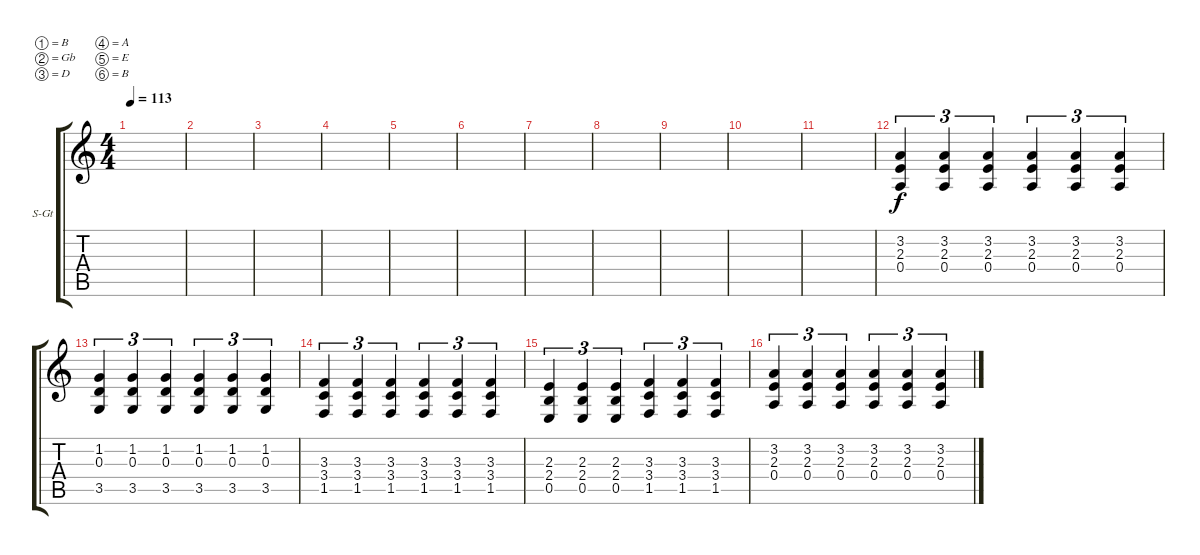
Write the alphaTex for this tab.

\defaultSystemsLayout 4
\bracketExtendMode groupsimilarinstruments
\firstSystemTrackNameOrientation horizontal
\otherSystemsTrackNameOrientation horizontal
\track ("Bridge B" "S-Gt") {instrument acousticguitarsteel}
\staff {score tabs}
\tuning (B3 Gb3 D3 A2 E2 B1)
\ts (4 4)
\tempo 113
\clef g2
\ks c
|
|
|
|
|
|
|
|
|
|
|
(0.4 2.3 3.2).4{tu (3 2)} (0.4 2.3 3.2).4{tu (3 2)} (0.4 2.3 3.2).4{tu (3 2)} (0.4 2.3 3.2).4{tu (3 2)} (0.4 2.3 3.2).4{tu (3 2)} (0.4 2.3 3.2).4{tu (3 2)} |
(3.5 0.3 1.2).4{tu (3 2)} (3.5 0.3 1.2).4{tu (3 2)} (3.5 0.3 1.2).4{tu (3 2)} (3.5 0.3 1.2).4{tu (3 2)} (3.5 0.3 1.2).4{tu (3 2)} (3.5 0.3 1.2).4{tu (3 2)} |
(1.5 3.4 3.3).4{tu (3 2)} (1.5 3.4 3.3).4{tu (3 2)} (1.5 3.4 3.3).4{tu (3 2)} (1.5 3.4 3.3).4{tu (3 2)} (1.5 3.4 3.3).4{tu (3 2)} (1.5 3.4 3.3).4{tu (3 2)} |
(0.5 2.4 2.3).4{tu (3 2)} (0.5 2.4 2.3).4{tu (3 2)} (0.5 2.4 2.3).4{tu (3 2)} (1.5 3.4 3.3).4{tu (3 2)} (1.5 3.4 3.3).4{tu (3 2)} (1.5 3.4 3.3).4{tu (3 2)} |
(0.4 2.3 3.2).4{tu (3 2)} (0.4 2.3 3.2).4{tu (3 2)} (0.4 2.3 3.2).4{tu (3 2)} (0.4 2.3 3.2).4{tu (3 2)} (0.4 2.3 3.2).4{tu (3 2)} (0.4 2.3 3.2).4{tu (3 2)}
